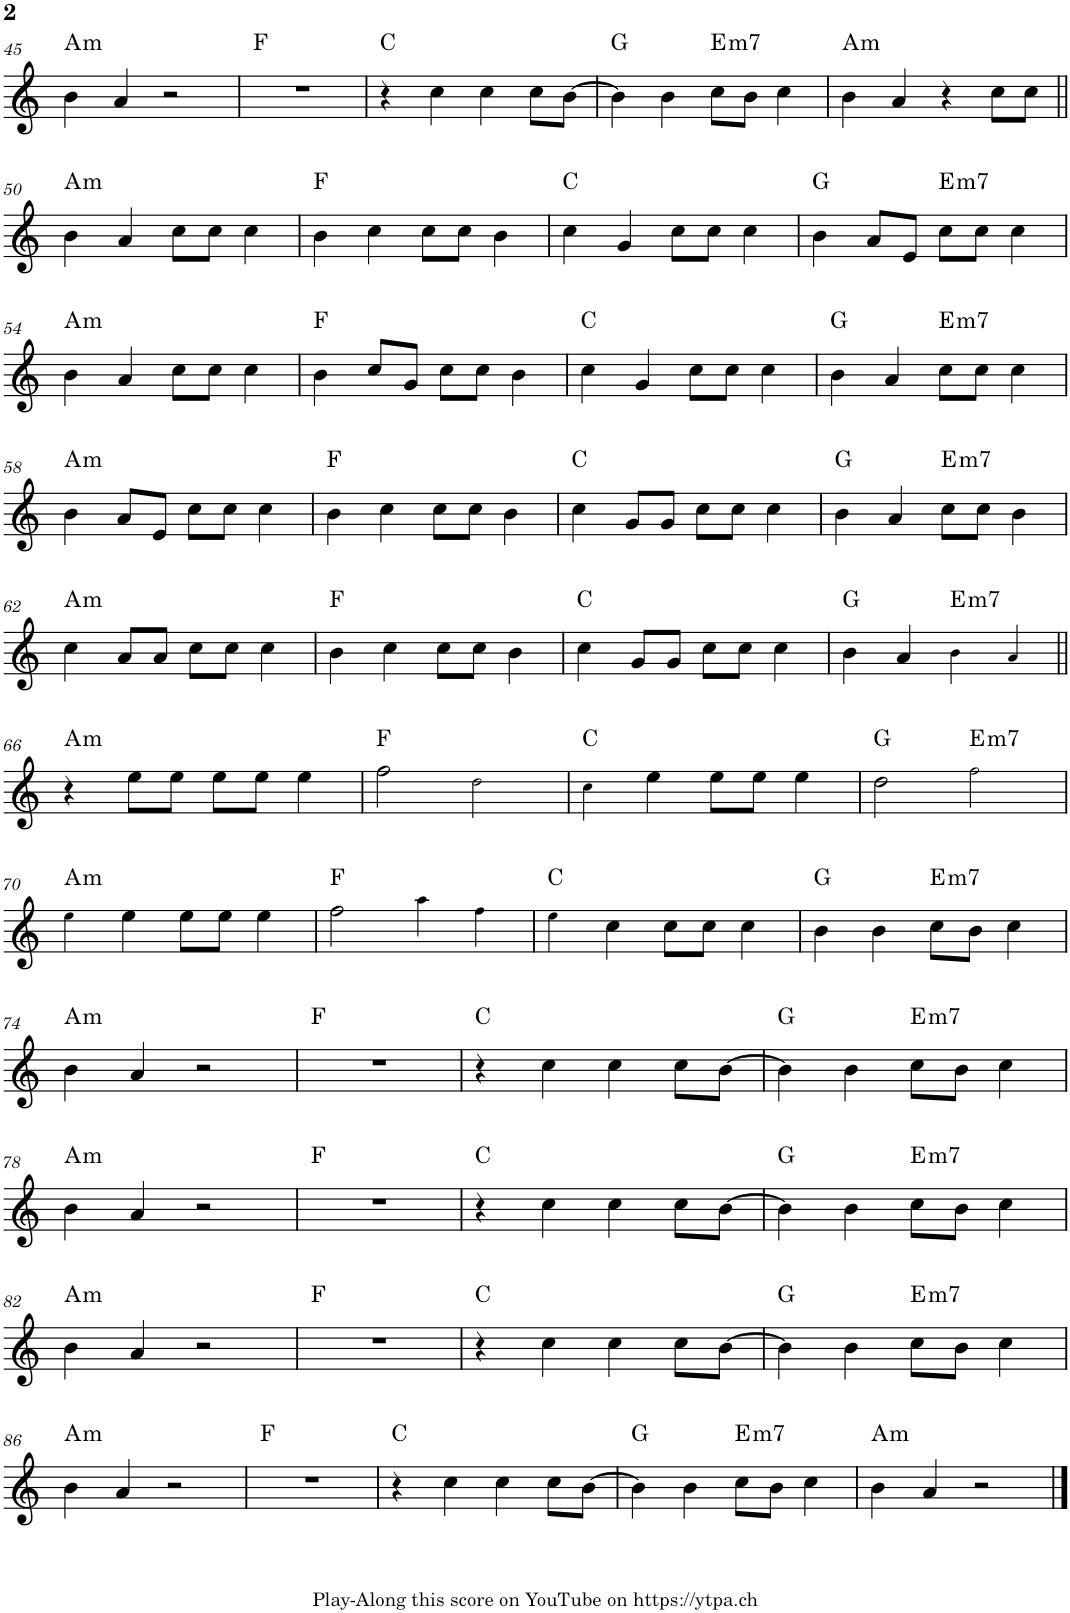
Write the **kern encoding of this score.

**kern	**harte
*part1	*part1
*staff1	*
*I"Piano	*
*I'Pno.	*
!!LO:PB:g=z
*clefG2	*
*k[]	*
*M4/4	*
=45	=45
!	!LO:H:kt=m
4b\	A:min
4a/	.
2r	.
=46	=46
1r	F:maj
=47	=47
4r	C:maj
4cc\	.
4cc\	.
8cc\L	.
[8b\J	.
=48	=48
4b\]	G:maj
4b\	.
!	!LO:H:kt=m7
8cc\L	E:min7
8b\J	.
4cc\	.
=49	=49
!	!LO:H:kt=m
4b\	A:min
4a/	.
4r	.
8cc\L	.
8cc\J	.
!!LO:LB:g=z
=50||	=50||
!	!LO:H:kt=m
4b\	A:min
4a/	.
8cc\L	.
8cc\J	.
4cc\	.
=51	=51
4b\	F:maj
4cc\	.
8cc\L	.
8cc\J	.
4b\	.
=52	=52
4cc\	C:maj
4g/	.
8cc\L	.
8cc\J	.
4cc\	.
=53	=53
4b\	G:maj
8a/L	.
8e/J	.
!	!LO:H:kt=m7
8cc\L	E:min7
8cc\J	.
4cc\	.
!!LO:LB:g=z
=54	=54
!	!LO:H:kt=m
4b\	A:min
4a/	.
8cc\L	.
8cc\J	.
4cc\	.
=55	=55
4b\	F:maj
8cc/L	.
8g/J	.
8cc\L	.
8cc\J	.
4b\	.
=56	=56
4cc\	C:maj
4g/	.
8cc\L	.
8cc\J	.
4cc\	.
=57	=57
4b\	G:maj
4a/	.
!	!LO:H:kt=m7
8cc\L	E:min7
8cc\J	.
4cc\	.
!!LO:LB:g=z
=58	=58
!	!LO:H:kt=m
4b\	A:min
8a/L	.
8e/J	.
8cc\L	.
8cc\J	.
4cc\	.
=59	=59
4b\	F:maj
4cc\	.
8cc\L	.
8cc\J	.
4b\	.
=60	=60
4cc\	C:maj
8g/L	.
8g/J	.
8cc\L	.
8cc\J	.
4cc\	.
=61	=61
4b\	G:maj
4a/	.
!	!LO:H:kt=m7
8cc\L	E:min7
8cc\J	.
4b\	.
!!LO:LB:g=z
=62	=62
!	!LO:H:kt=m
4cc\	A:min
8a/L	.
8a/J	.
8cc\L	.
8cc\J	.
4cc\	.
=63	=63
4b\	F:maj
4cc\	.
8cc\L	.
8cc\J	.
4b\	.
=64	=64
4cc\	C:maj
8g/L	.
8g/J	.
8cc\L	.
8cc\J	.
4cc\	.
=65	=65
4b\	G:maj
4a/	.
!	!LO:H:kt=m7
4b!\	E:min7
4a!/	.
!!LO:LB:g=z
=66||	=66||
!	!LO:H:kt=m
4r	A:min
8ee\L	.
8ee\J	.
8ee\L	.
8ee\J	.
4ee\	.
=67	=67
2ff\	F:maj
2dd!\	.
=68	=68
4cc!\	C:maj
4ee\	.
8ee\L	.
8ee\J	.
4ee\	.
=69	=69
2dd\	G:maj
!	!LO:H:kt=m7
2ff!\	E:min7
!!LO:LB:g=z
=70	=70
!	!LO:H:kt=m
4ee!\	A:min
4ee\	.
8ee\L	.
8ee\J	.
4ee\	.
=71	=71
2ff\	F:maj
4aa!\	.
4ff!\	.
=72	=72
4ee!\	C:maj
4cc\	.
8cc\L	.
8cc\J	.
4cc\	.
=73	=73
4b\	G:maj
4b\	.
!	!LO:H:kt=m7
8cc\L	E:min7
8b\J	.
4cc\	.
!!LO:LB:g=z
=74	=74
!	!LO:H:kt=m
4b\	A:min
4a/	.
2r	.
=75	=75
1r	F:maj
=76	=76
4r	C:maj
4cc\	.
4cc\	.
8cc\L	.
[8b\J	.
=77	=77
4b\]	G:maj
4b\	.
!	!LO:H:kt=m7
8cc\L	E:min7
8b\J	.
4cc\	.
!!LO:LB:g=z
=78	=78
!	!LO:H:kt=m
4b\	A:min
4a/	.
2r	.
=79	=79
1r	F:maj
=80	=80
4r	C:maj
4cc\	.
4cc\	.
8cc\L	.
[8b\J	.
=81	=81
4b\]	G:maj
4b\	.
!	!LO:H:kt=m7
8cc\L	E:min7
8b\J	.
4cc\	.
!!LO:LB:g=z
=82	=82
!	!LO:H:kt=m
4b\	A:min
4a/	.
2r	.
=83	=83
1r	F:maj
=84	=84
4r	C:maj
4cc\	.
4cc\	.
8cc\L	.
[8b\J	.
=85	=85
4b\]	G:maj
4b\	.
!	!LO:H:kt=m7
8cc\L	E:min7
8b\J	.
4cc\	.
!!LO:LB:g=z
=86	=86
!	!LO:H:kt=m
4b\	A:min
4a/	.
2r	.
=87	=87
1r	F:maj
=88	=88
4r	C:maj
4cc\	.
4cc\	.
8cc\L	.
[8b\J	.
=89	=89
4b\]	G:maj
4b\	.
!	!LO:H:kt=m7
8cc\L	E:min7
8b\J	.
4cc\	.
=90	=90
!	!LO:H:kt=m
4b\	A:min
4a/	.
2r	.
==	==
*-	*-
